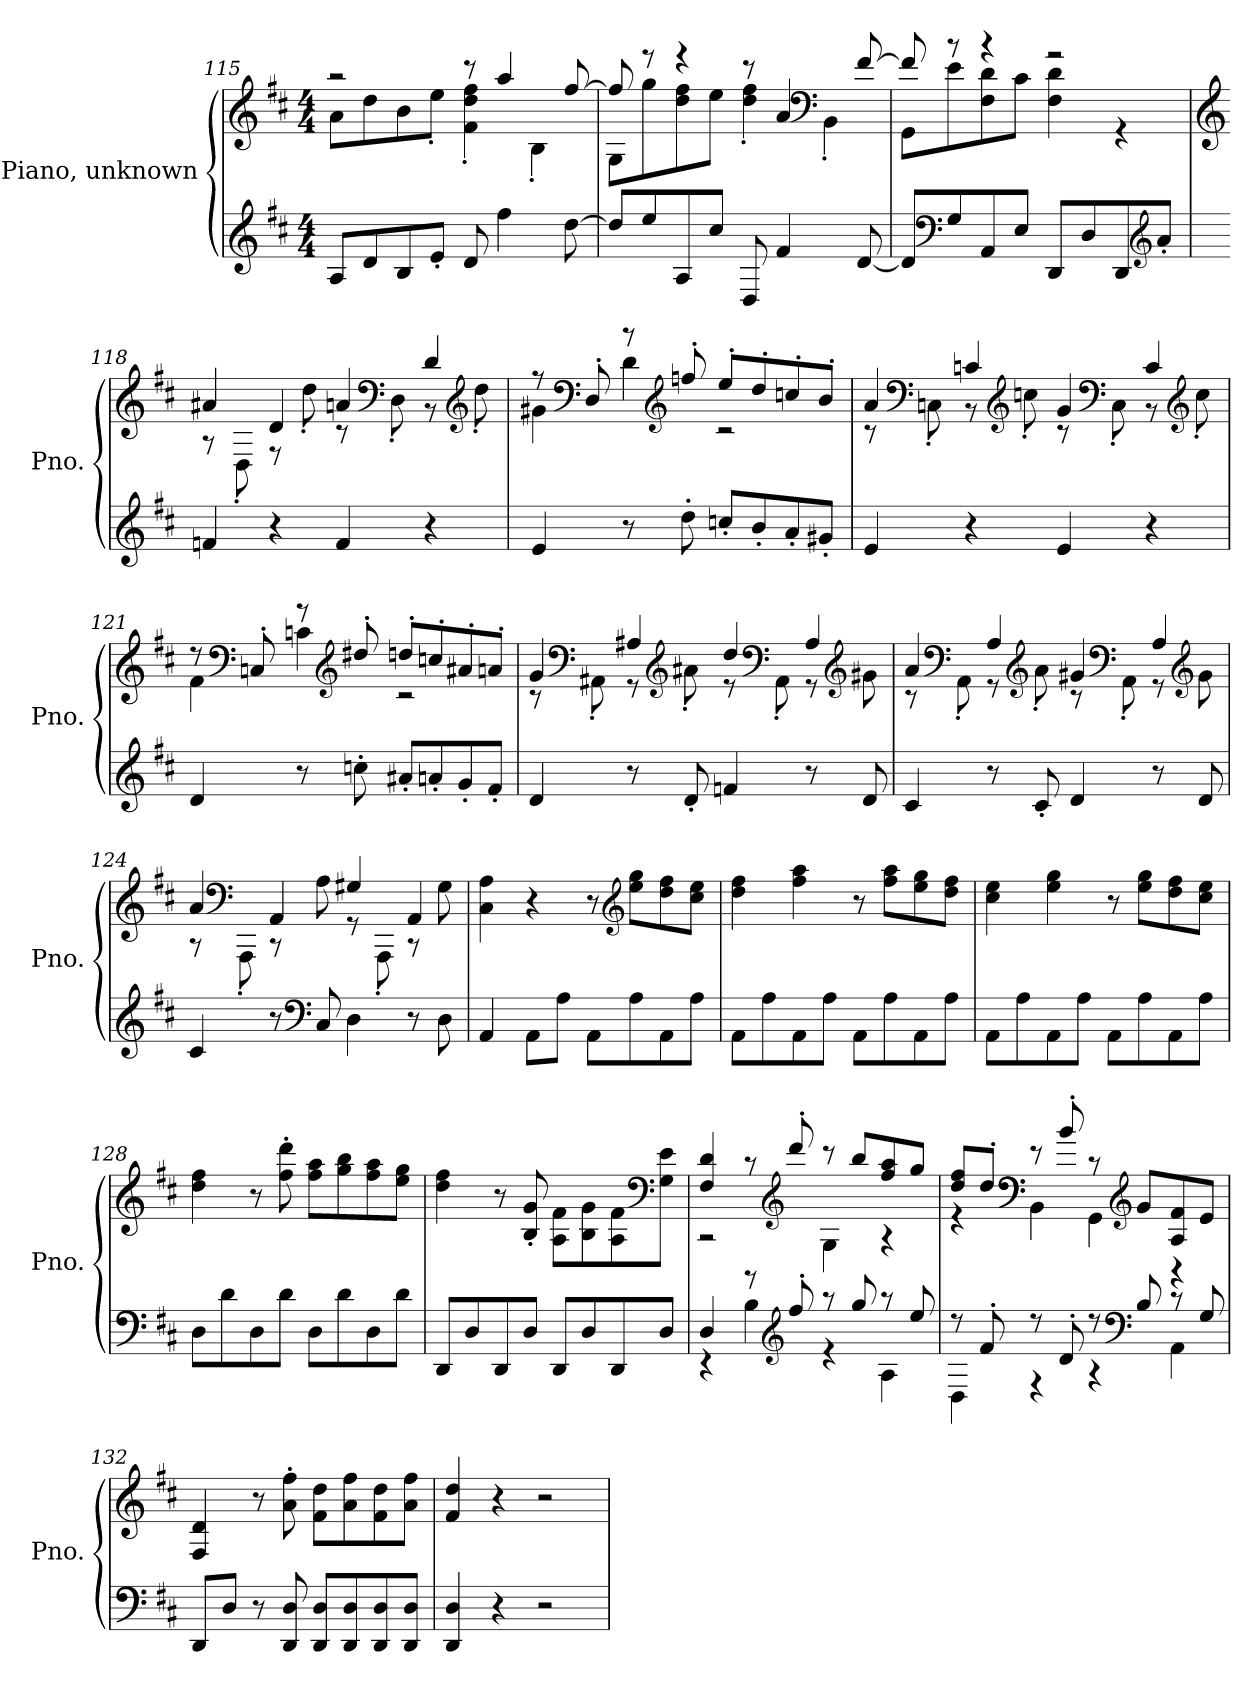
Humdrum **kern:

**kern	**kern
*part1	*part1
*staff2	*staff1
*I"Piano, unknown	*
*I'Pno.	*
!!LO:LB:g=z
*clefG2	*clefG2
*k[f#c#]	*k[f#c#]
*M4/4	*M4/4
=115	=115
*	*^
8A/L	2r	8a\L
8d/	.	8dd\
8B/	.	8b\
8e'/J	.	8ee'\J
8d/	8r	4f#\' 4dd\' 4ff#\'
4ff#\	4aa/	.
.	.	4B'\
[8dd\	[8ff#/	.
=116	=116	=116
8dd/L]	8ff#/]	8G\L
8ee/	8r	8gg\
8A/	4r	8dd\ 8ff#\
8cc#/J	.	8ee\J
8D/	8r	4dd\' 4ff#\'
4f#/	4a/	.
*	*clefF4	*
.	.	4BB'\
[8d/	[8f#/	.
=117	=117	=117
8d/L]	8f#/]	8GG\L
*clefF4	*	*
8G/	8r	8e\
8AA/	4r	8F#\ 8d\
8E/J	.	8c#\J
8DD/L	2r	4F#\ 4d\
8D/	.	.
8DD/	.	4r
*clefG2	*	*
8a'/J	.	.
!!LO:LB:g=z	!!
=118	=118	=118
*	*clefG2	*
4fn/	4a#X/	8r
.	.	8D'\
4r	4d/	8r
.	.	8dd'\
4f/	4an/	8r
*	*clefF4	*
.	.	8D'\
4r	4d/	8r
*	*clefG2	*
.	.	8dd'\
=119	=119	=119
4e/	8r	4g#X\
*	*clefF4	*
.	8D'/	.
8r	8r	4d\
*	*clefG2	*
8dd'\	8ffn'/	.
8ccn'/L	8ee'/L	2r
8b'/	8dd'/	.
8a'/	8ccn'/	.
8g#X'/J	8b'/J	.
!!LO:LB:g=z	!!
=120	=120	=120
4e/	4a/	8r
*	*clefF4	*
.	.	8Cn'\
4r	4cn/	8r
*	*clefG2	*
.	.	8ccn'\
4e/	4g/	8r
*	*clefF4	*
.	.	8C'\
4r	4c/	8r
*	*clefG2	*
.	.	8cc'\
=121	=121	=121
4d/	8r	4f#\
*	*clefF4	*
.	8Cn'/	.
8r	8r	4cn\
*	*clefG2	*
8ccn'\	8dd#X'/	.
8a#X'/L	8ddn'/L	2r
8an'/	8ccn'/	.
8g'/	8a#X'/	.
8f#'/J	8an'/J	.
!!LO:PB:g=z	!!
=122	=122	=122
4d/	4g/	8r
*	*clefF4	*
.	.	8AA#X'\
8r	4A#X/	8r
*	*clefG2	*
8d'/	.	8a#X'\
4fn/	4dd/	8r
*	*clefF4	*
.	.	8AA#'\
8r	4A#/	8r
*	*clefG2	*
8d/	.	8g#X\
=123	=123	=123
4c#/	4a/	8r
*	*clefF4	*
.	.	8AA'\
8r	4A/	8r
*	*clefG2	*
8c#'/	.	8a'\
4d/	4g#X/	8r
*	*clefF4	*
.	.	8AA'\
8r	4A/	8r
*	*clefG2	*
8d/	.	8g#\
!!LO:LB:g=z	!!
=124	=124	=124
4c#/	4a/	8r
*	*clefF4	*
.	.	8AAA'\
8r	4AA/	8r
*clefF4	*	*
8C#/	.	8A\
4D\	4G#X/	8r
.	.	8AAA'\
8r	4AA/	8r
8D\	.	8G#\
*	*v	*v
=125	=125
4AA/	4C#\ 4A\
8AA\L	4r
8A\J	.
8AA\L	8r
*	*clefG2
8A\	8ee\ 8gg\L
8AA\	8dd\ 8ff#\
8A\J	8cc#\ 8ee\J
=126	=126
8AA\L	4dd\ 4ff#\
8A\	.
8AA\	4ff#\ 4aa\
8A\J	.
8AA\L	8r
8A\	8ff#\ 8aa\L
8AA\	8ee\ 8gg\
8A\J	8dd\ 8ff#\J
=127	=127
8AA\L	4cc#\ 4ee\
8A\	.
8AA\	4ee\ 4gg\
8A\J	.
8AA\L	8r
8A\	8ee\ 8gg\L
8AA\	8dd\ 8ff#\
8A\J	8cc#\ 8ee\J
!!LO:LB:g=z
=128	=128
8D\L	4dd\ 4ff#\
8d\	.
8D\	8r
8d\J	8ff#\' 8ddd\'
8D\L	8ff#\ 8aa\L
8d\	8gg\ 8bb\
8D\	8ff#\ 8aa\
8d\J	8ee\ 8gg\J
=129	=129
8DD/L	4dd\ 4ff#\
8D/	.
8DD/	8r
8D/J	8B/' 8g/'
8DD/L	8A\ 8f#\L
8D/	8B\ 8g\
8DD/	8A\ 8f#\
*	*clefF4
8D/J	8G\ 8e\J
=130	=130
*^	*^
4D/	4r	4F#/ 4d/	2r
8r	4B\	8r	.
*clefG2	*	*clefG2	*
8ff#'/	.	8ddd'/	.
8r	4r	8r	4G\
8gg/	.	8bb/L	.
8r	4A\	8ff#/ 8aa/	4r
8ee/	.	8gg/J	.
!!LO:LB:g=z	!!
=131	=131	=131	=131
8r	4D\	8dd/ 8ff#/L	4r
8f#'/	.	8dd'/J	.
*	*	*clefF4	*
8r	4r	8r	4BB\
8d'/	.	8b'/	.
8r	4r	8r	4GG\
*clefF4	*	*clefG2	*
8B/	.	8g/L	.
8r	4AA\	8A/ 8f#/	4r
8G/	.	8e/J	.
*v	*v	*	*
*	*v	*v
=132	=132
8DD/L	4F#/ 4d/
8D/J	.
8r	8r
8DD/ 8D/	8a\' 8ff#\'
8DD/ 8D/L	8f#\ 8dd\L
8DD/ 8D/	8a\ 8ff#\
8DD/ 8D/	8f#\ 8dd\
8DD/ 8D/J	8a\ 8ff#\J
=133	=133
4DD/ 4D/	4f#/ 4dd/
4r	4r
2r	2r
=	=
*-	*-
